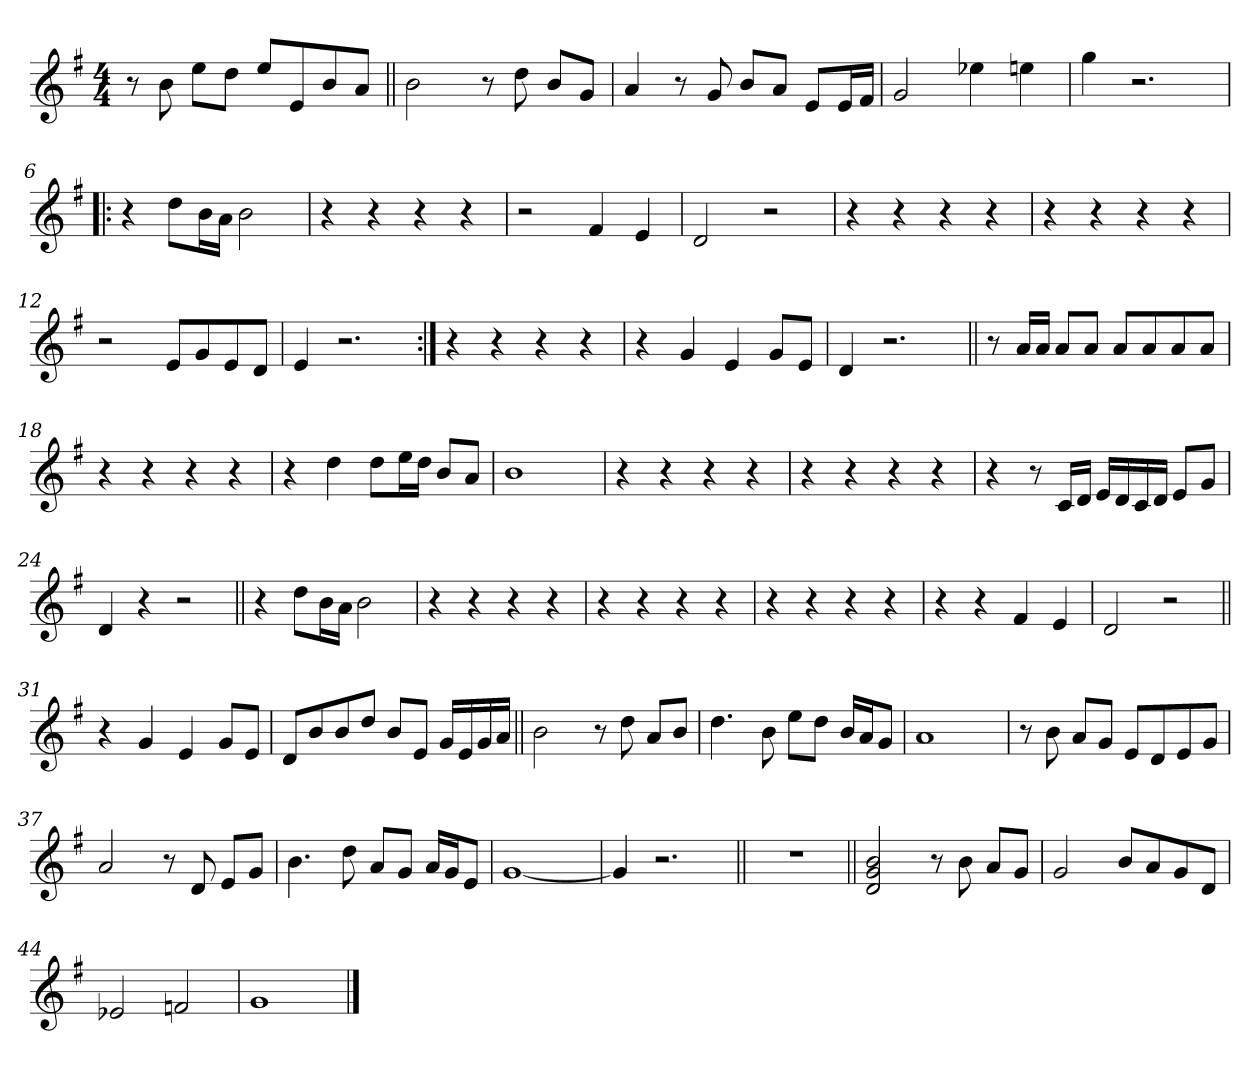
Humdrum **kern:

**kern
*part1
*staff1
!!LO:PB:g=z
*clefG2
*k[f#]
*G:
*M4/4
*MM74
=1
8r
8bi\
8eei\L
8ddi\J
8eei/L
8ei/
8bi/
8ai/J
=2||
2bi\
8r
8ddi\
8bi/L
8gi/J
=3
4ai/
8r
8gi/
8bi/L
8ai/J
8ei/L
16ei/L
16f#i/JJ
=4
2gi/
4ee-Xi\
4eeni\
!!LO:LB:g=z
=5
4ggi\
2.r
=6!|:
4r
8ddi\L
16bi\L
16ai\JJ
2bi\
=7
4r
4r
4r
4r
=8
2r
4f#i/
4ei/
=9
2di/
2r
=10
4r
4r
4r
4r
!!LO:LB:g=z
=11
4r
4r
4r
4r
=12
2r
8ei/L
8gi/
8ei/
8di/J
=13
4ei/
2.r
=14:|!
4r
4r
4r
4r
=15
4r
4gi/
4ei/
8gi/L
8ei/J
=16
4di/
2.r
!!LO:LB:g=z
=17||
8r
16ai/LL
16ai/JJ
8ai/L
8ai/J
8ai/L
8ai/
8ai/
8ai/J
=18
4r
4r
4r
4r
=19
4r
4ddi\
8ddi\L
16eei\L
16ddi\JJ
8bi/L
8ai/J
=20
1bi
=21
4r
4r
4r
4r
=22
4r
4r
4r
4r
!!LO:LB:g=z
=23
4r
8r
16ci/LL
16di/JJ
16ei/LL
16di/
16ci/
16di/JJ
8ei/L
8gi/J
=24
4di/
4r
2r
=25||
4r
8ddi\L
16bi\L
16ai\JJ
2bi\
=26
4r
4r
4r
4r
=27
4r
4r
4r
4r
!!LO:LB:g=z
=28
4r
4r
4r
4r
=29
4r
4r
4f#i/
4ei/
=30
2di/
2r
=31||
4r
4gi/
4ei/
8gi/L
8ei/J
=32
8di/L
8bi/
8bi/
8ddi/J
8bi/L
8ei/J
16gi/LL
16ei/
16gi/
16ai/JJ
!!LO:LB:g=z
=33||
2bi\
8r
8ddi\
8ai/L
8bi/J
=34
4.ddi\
8bi\
8eei\L
8ddi\J
16bi/LL
16ai/J
8gi/J
=35
1ai
=36
8r
8bi\
8ai/L
8gi/J
8ei/L
8di/
8ei/
8gi/J
=37
2ai/
8r
8di/
8ei/L
8gi/J
!!LO:LB:g=z
=38
4.bi\
8ddi\
8ai/L
8gi/J
16ai/LL
16gi/J
8ei/J
=39
[<1gi
=40
4gi/]
2.r
=41||
1r
!!LO:LB:g=z
=42||
2di/ 2gi 2bi
8r
8bi\
8ai/L
8gi/J
=43
2gi/
8bi/L
8ai/
8gi/
8di/J
=44
2e-Xi/
2fni/
=45
1gi
==
*-
